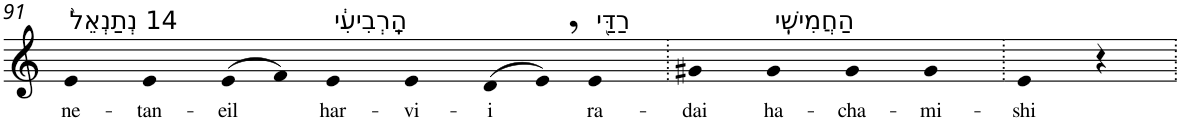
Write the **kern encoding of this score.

**kern	**text
*part1	*part1
*staff1	*staff1
*I"Piano	*
*I'Pno	*
!!LO:PB:g=z
*clefG2	*
*k[]	*
=91	=91
!LO:TX:a:t=14 נְתַנְאֵל֙	!
!	!LO:LY:b
4e	ne-
!	!LO:LY:b
4e	-tan-
!	!LO:LY:b
(>8e	-eil
8f)	.
!LO:TX:a:t=הָֽרְבִיעִ֔י	!
!	!LO:LY:b
4e	har-
!	!LO:LY:b
4e	-vi-
!	!LO:LY:b
(>8d	-i
8e,)	.
!LO:TX:a:t=רַדַּ֖י	!
!	!LO:LY:b
4e	ra-
=92.	=92.
!	!LO:LY:b
4g#X	-dai
!LO:TX:a:t=הַחֲמִישִֽׁי	!
!	!LO:LY:b
4g#	ha-
!	!LO:LY:b
4g#	-cha-
!	!LO:LY:b
4g#	-mi-
=93.	=93.
!	!LO:LY:b
4e	-shi
4r	.
=.	=.
*-	*-
